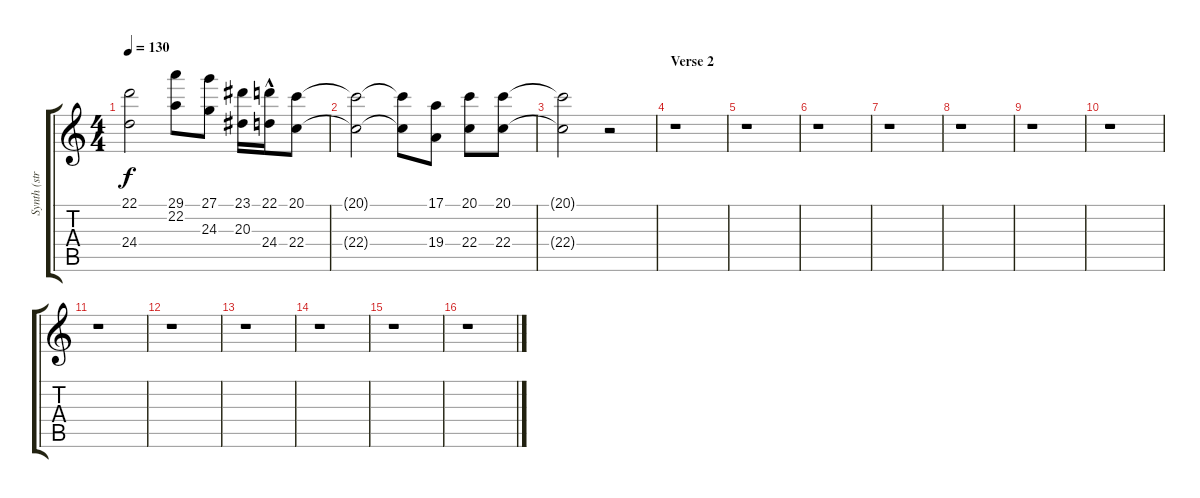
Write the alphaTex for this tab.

\track ("Synth (strings)" "Synth (str") {instrument stringensemble1}
\staff {score tabs}
\tuning (E4 B3 G3 D3 A2 E2) {hide}
\ts (4 4)
\tempo 130
\clef g2
\ks c
(22.1{t} 24.4{t}).2{dy f} (29.1 22.2).8 (27.1 24.3).8 (23.1 20.3).16 (22.1{hac} 24.4{hac}).16 (20.1 22.4).8 |
(20.1{t} 22.4{t}).2 (20.1{t} 22.4{t}).8 (17.1 19.4).8 (20.1 22.4).8 (20.1 22.4).8 |
(20.1{t} 22.4{t}).2 r.2 |
\section ("" "Verse 2")
r.1 |
r.1 |
r.1 |
r.1 |
r.1 |
r.1 |
r.1 |
r.1 |
r.1 |
r.1 |
r.1 |
r.1 |
r.1
